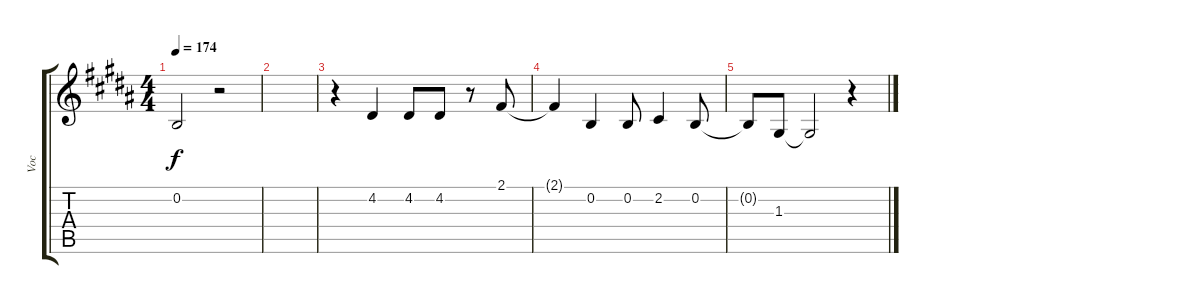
\track ("Voc" "Voc") {instrument tenorsax}
\staff {score tabs}
\tuning (E4 B3 G3 D3 A2 E2) {hide}
\ts (4 4)
\tempo 174
\clef g2
\ks b
0.2{t}.2{dy f} r.2 |
|
r.4 4.2.4 4.2.8 4.2.8 r.8 2.1.8 |
2.1{t}.4 0.2.4 0.2.8 2.2.4 0.2.8 |
0.2{t}.8 1.3.8 1.3{t}.2 r.4
